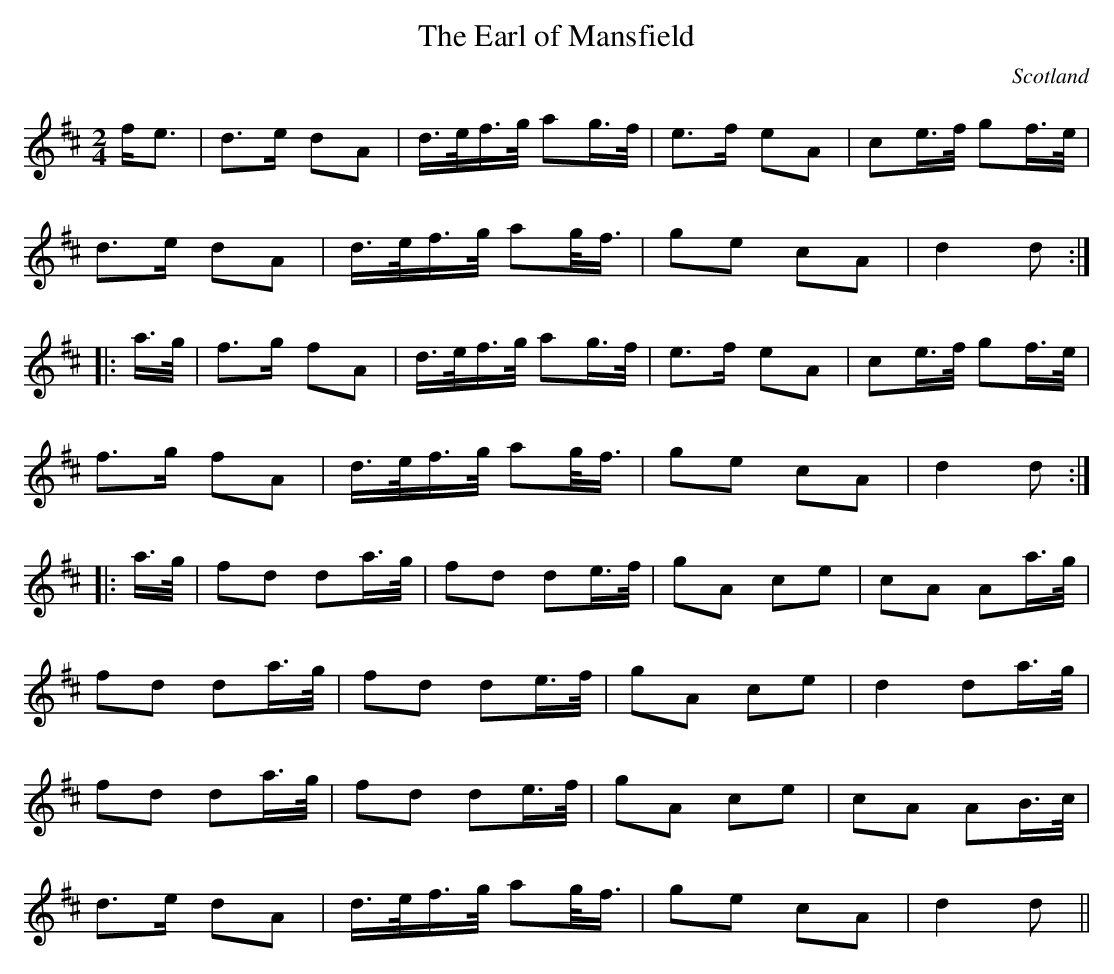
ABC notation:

X:1
T:Earl of Mansfield, The
O:Scotland
M:2/4
L:1/16
K:D
fe3|d3e d2A2|d>ef>g a2g>f|e3f e2A2|c2e>f g2f>e|!
d3e d2A2|d>ef>g a2g<f|g2e2 c2A2|d4 d2:|!
|:a>g|f3g f2A2|d>ef>g a2g>f|e3f e2A2|c2e>f g2f>e|!
f3g f2A2|d>ef>g a2g<f|g2e2 c2A2|d4 d2:|!
|:a>g|f2d2 d2a>g|f2d2 d2e>f|g2A2 c2e2|c2A2 A2a>g|!
f2d2 d2a>g|f2d2 d2e>f|g2A2 c2e2|d4 d2a>g|!
f2d2 d2a>g|f2d2 d2e>f|g2A2 c2e2|c2A2 A2B>c|!
d3e d2A2|d>ef>g a2g<f|g2e2 c2A2|d4 d2||!
